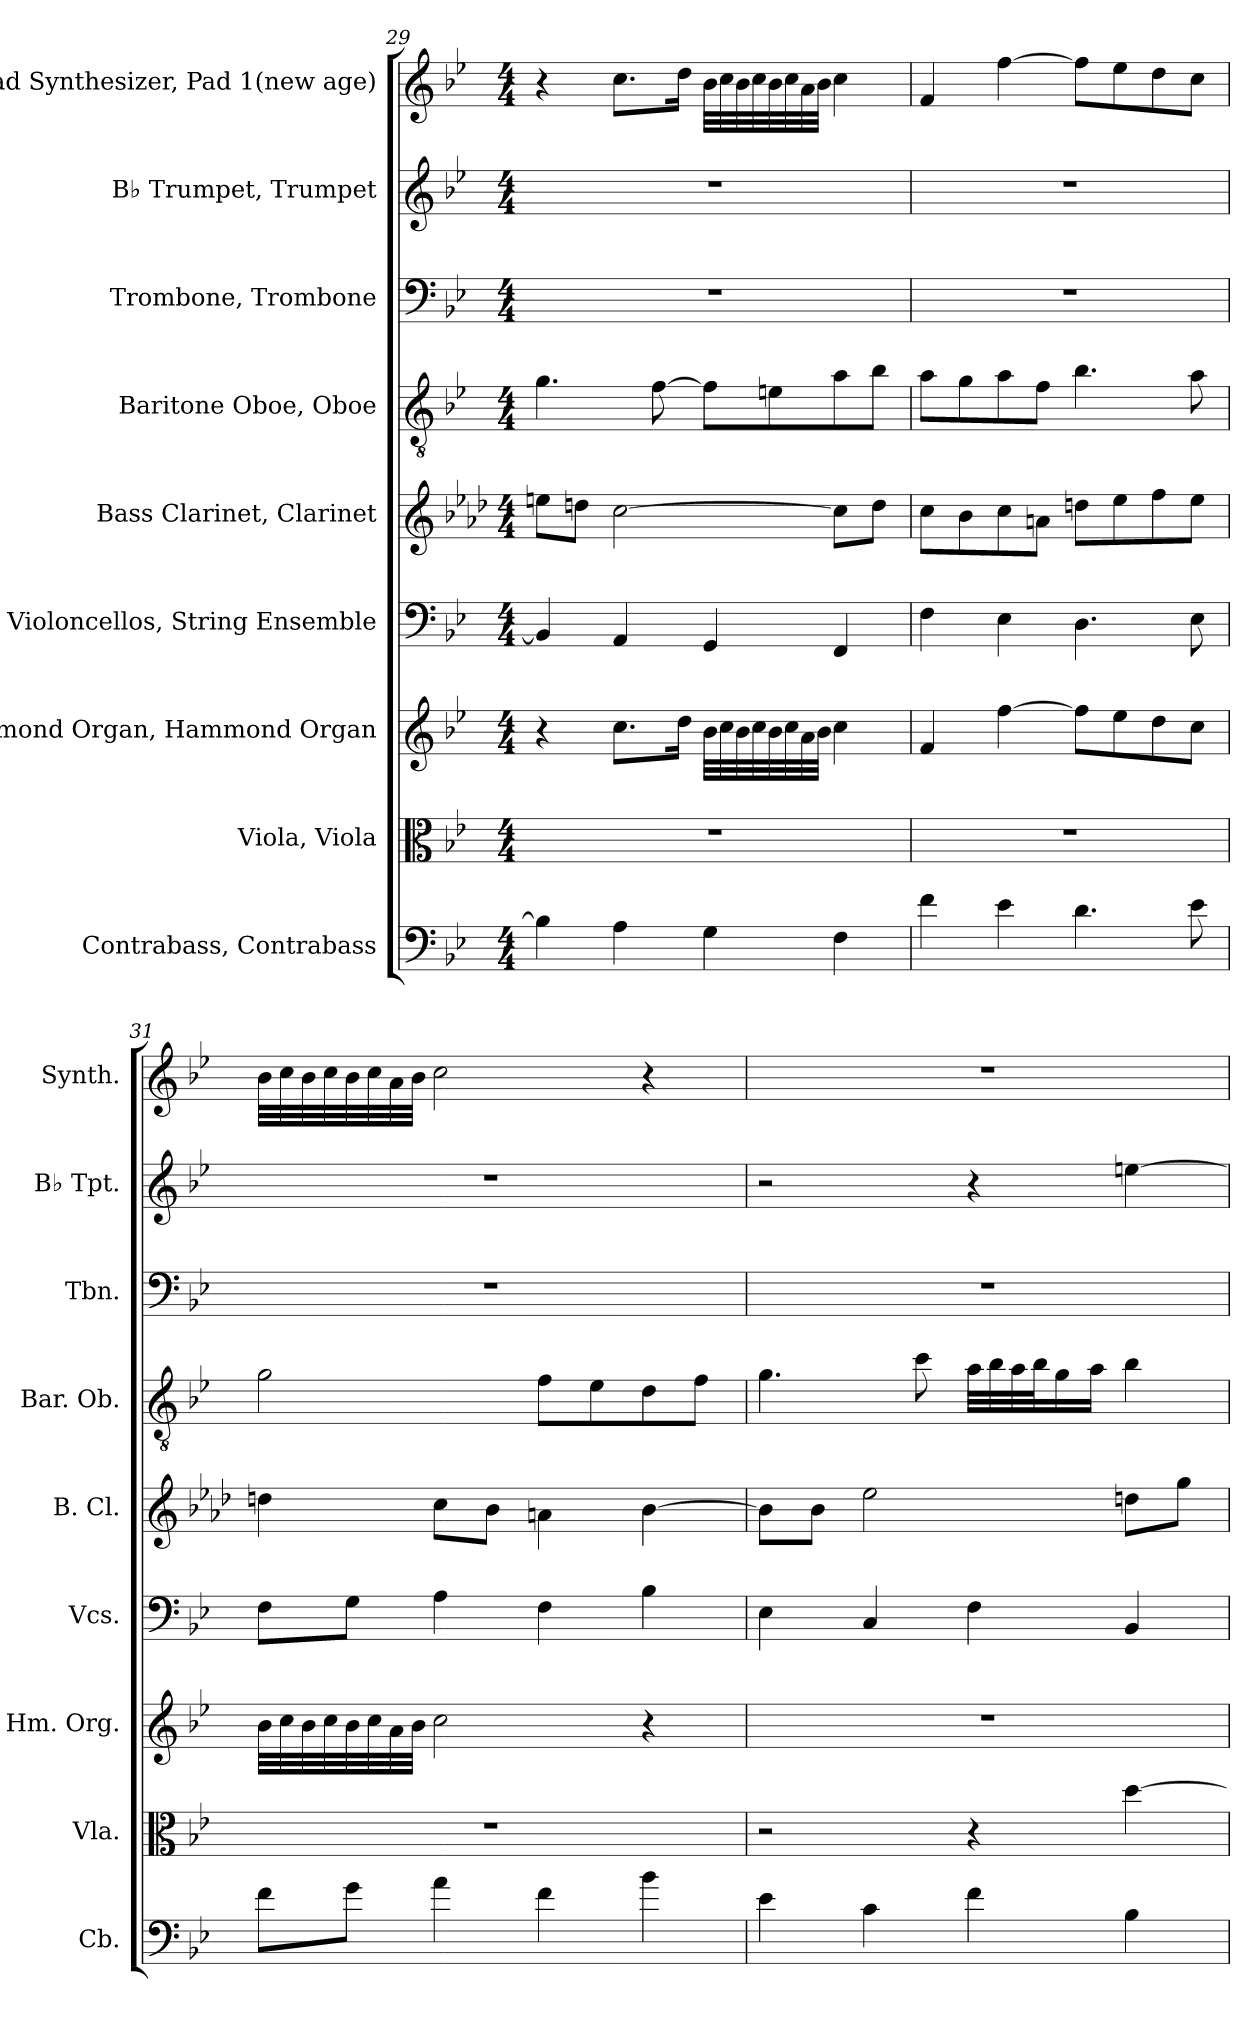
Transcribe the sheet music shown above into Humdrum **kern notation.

**kern	**kern	**kern	**kern	**kern	**kern	**kern	**kern	**kern
*part9	*part8	*part7	*part6	*part5	*part4	*part3	*part2	*part1
*staff9	*staff8	*staff7	*staff6	*staff5	*staff4	*staff3	*staff2	*staff1
*I"Contrabass, Contrabass	*I"Viola, Viola	*I"Hammond Organ, Hammond Organ	*I"Violoncellos, String Ensemble	*I"Bass Clarinet, Clarinet	*I"Baritone Oboe, Oboe	*I"Trombone, Trombone	*I"B♭ Trumpet, Trumpet	*I"Pad Synthesizer, Pad 1(new age)
*I'Cb.	*I'Vla.	*I'Hm. Org.	*I'Vcs.	*I'B. Cl.	*I'Bar. Ob.	*I'Tbn.	*I'B♭ Tpt.	*I'Synth.
!!LO:PB:g=z
*clefF4	*clefC3	*clefG2	*clefF4	*clefG2	*clefGv2	*clefF4	*clefG2	*clefG2
*ITrd7c12	*	*	*	*ITrd8c14	*	*	*ITrd1c2	*
*k[b-e-]	*k[b-e-]	*k[b-e-]	*k[b-e-]	*k[b-e-a-d-]	*k[b-e-]	*k[b-e-]	*k[b-e-a-d-]	*k[b-e-]
*M4/4	*M4/4	*M4/4	*M4/4	*M4/4	*M4/4	*M4/4	*M4/4	*M4/4
=29	=29	=29	=29	=29	=29	=29	=29	=29
4BB-\]	1r	4r	4BB-/]	8en\L	4.g\	1r	1r	4r
.	.	.	.	8dn\J	.	.	.	.
4AA\	.	8.cc\L	4AA/	[2c\	.	.	.	8.cc\L
.	.	.	.	.	[8f\	.	.	.
.	.	16dd\Jk	.	.	.	.	.	16dd\Jk
4GG\	.	32b-\LLL	4GG/	.	8f\L]	.	.	32b-\LLL
.	.	32cc\	.	.	.	.	.	32cc\
.	.	32b-\	.	.	.	.	.	32b-\
.	.	32cc\	.	.	.	.	.	32cc\
.	.	32b-\	.	.	8en\	.	.	32b-\
.	.	32cc\	.	.	.	.	.	32cc\
.	.	32a\	.	.	.	.	.	32a\
.	.	32b-\JJJ	.	.	.	.	.	32b-\JJJ
4FF\	.	4cc\	4FF/	8c\L]	8a\	.	.	4cc\
.	.	.	.	8d\J	8b-\J	.	.	.
=30	=30	=30	=30	=30	=30	=30	=30	=30
4F\	1r	4f/	4F\	8c\L	8a\L	1r	1r	4f/
.	.	.	.	8B-\	8g\	.	.	.
4E-\	.	[4ff\	4E-\	8c\	8a\	.	.	[4ff\
.	.	.	.	8An\J	8f\J	.	.	.
4.D\	.	8ff\L]	4.D\	8dn\L	4.b-\	.	.	8ff\L]
.	.	8ee-\	.	8e-\	.	.	.	8ee-\
.	.	8dd\	.	8f\	.	.	.	8dd\
8E-\	.	8cc\J	8E-\	8e-\J	8a\	.	.	8cc\J
=31	=31	=31	=31	=31	=31	=31	=31	=31
8F\L	1r	32b-\LLL	8F\L	4dn\	2g\	1r	1r	32b-\LLL
.	.	32cc\	.	.	.	.	.	32cc\
.	.	32b-\	.	.	.	.	.	32b-\
.	.	32cc\	.	.	.	.	.	32cc\
8G\J	.	32b-\	8G\J	.	.	.	.	32b-\
.	.	32cc\	.	.	.	.	.	32cc\
.	.	32a\	.	.	.	.	.	32a\
.	.	32b-\JJJ	.	.	.	.	.	32b-\JJJ
4A\	.	2cc\	4A\	8c\L	.	.	.	2cc\
.	.	.	.	8B-\J	.	.	.	.
4F\	.	.	4F\	4An\	8f\L	.	.	.
.	.	.	.	.	8e-\	.	.	.
4B-\	.	4r	4B-\	[4B-\	8d\	.	.	4r
.	.	.	.	.	8f\J	.	.	.
!!LO:PB:g=z
=32	=32	=32	=32	=32	=32	=32	=32	=32
4E-\	2r	1r	4E-\	8B-\L]	4.g\	1r	2r	1r
.	.	.	.	8B-\J	.	.	.	.
4C\	.	.	4C/	2e-\	.	.	.	.
.	.	.	.	.	8cc\	.	.	.
4F\	4r	.	4F\	.	32a\LLL	.	4r	.
.	.	.	.	.	32b-\	.	.	.
.	.	.	.	.	32a\	.	.	.
.	.	.	.	.	32b-\J	.	.	.
.	.	.	.	.	16g\	.	.	.
.	.	.	.	.	16a\JJ	.	.	.
4BB-\	[4dd\	.	4BB-/	8dn\L	4b-\	.	[4ddn\	.
.	.	.	.	8g\J	.	.	.	.
=	=	=	=	=	=	=	=	=
*-	*-	*-	*-	*-	*-	*-	*-	*-
